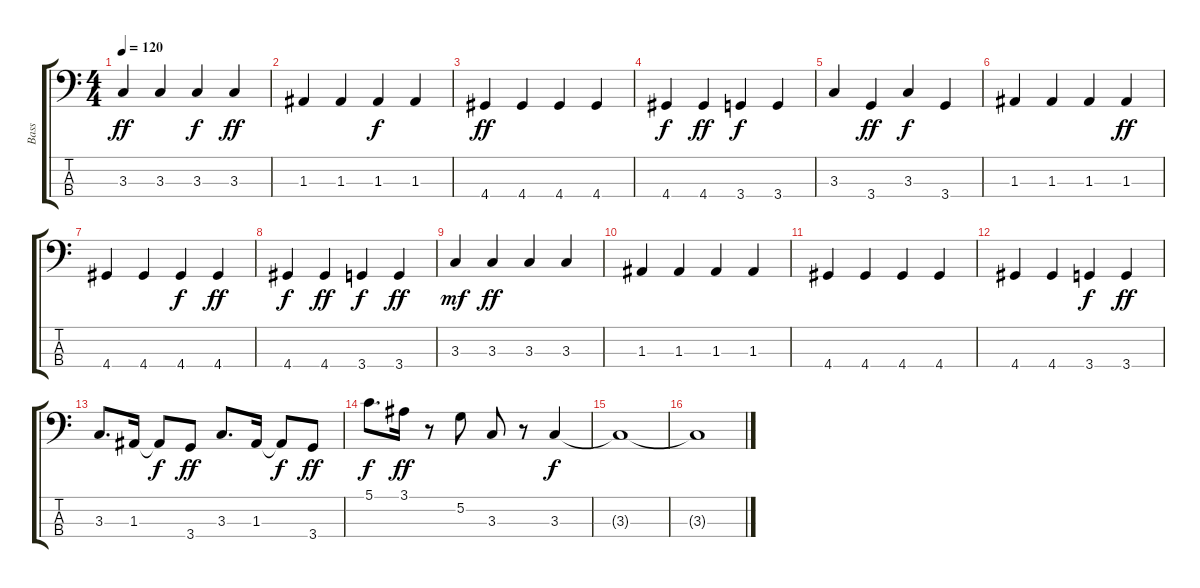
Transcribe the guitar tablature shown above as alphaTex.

\track ("Bass" "Bass") {instrument electricbassfinger}
\staff {score tabs}
\tuning (G2 D2 A1 E1) {hide}
\ts (4 4)
\tempo 120
\clef f4
\ks c
3.3.4{dy ff} 3.3.4 3.3.4{dy f} 3.3.4{dy ff} |
1.3.4 1.3.4 1.3.4{dy f} 1.3.4 |
4.4.4{dy ff} 4.4.4 4.4.4 4.4.4 |
4.4.4{dy f} 4.4.4{dy ff} 3.4.4{dy f} 3.4.4 |
3.3.4 3.4.4{dy ff} 3.3.4{dy f} 3.4.4 |
1.3.4 1.3.4 1.3.4 1.3.4{dy ff} |
4.4.4 4.4.4 4.4.4{dy f} 4.4.4{dy ff} |
4.4.4{dy f} 4.4.4{dy ff} 3.4.4{dy f} 3.4.4{dy ff} |
3.3.4{dy mf} 3.3.4{dy ff} 3.3.4 3.3.4 |
1.3.4 1.3.4 1.3.4 1.3.4 |
4.4.4 4.4.4 4.4.4 4.4.4 |
4.4.4 4.4.4 3.4.4{dy f} 3.4.4{dy ff} |
3.3.8{d} 1.3.16 1.3{t}.8{dy f} 3.4.8{dy ff} 3.3.8{d} 1.3.16 1.3{t}.8{dy f} 3.4.8{dy ff} |
5.1.8{d dy f} 3.1.16{dy ff} r.8 5.2.8 3.3.8 r.8 3.3.4{dy f} |
3.3{t}.1 |
3.3{t}.1
